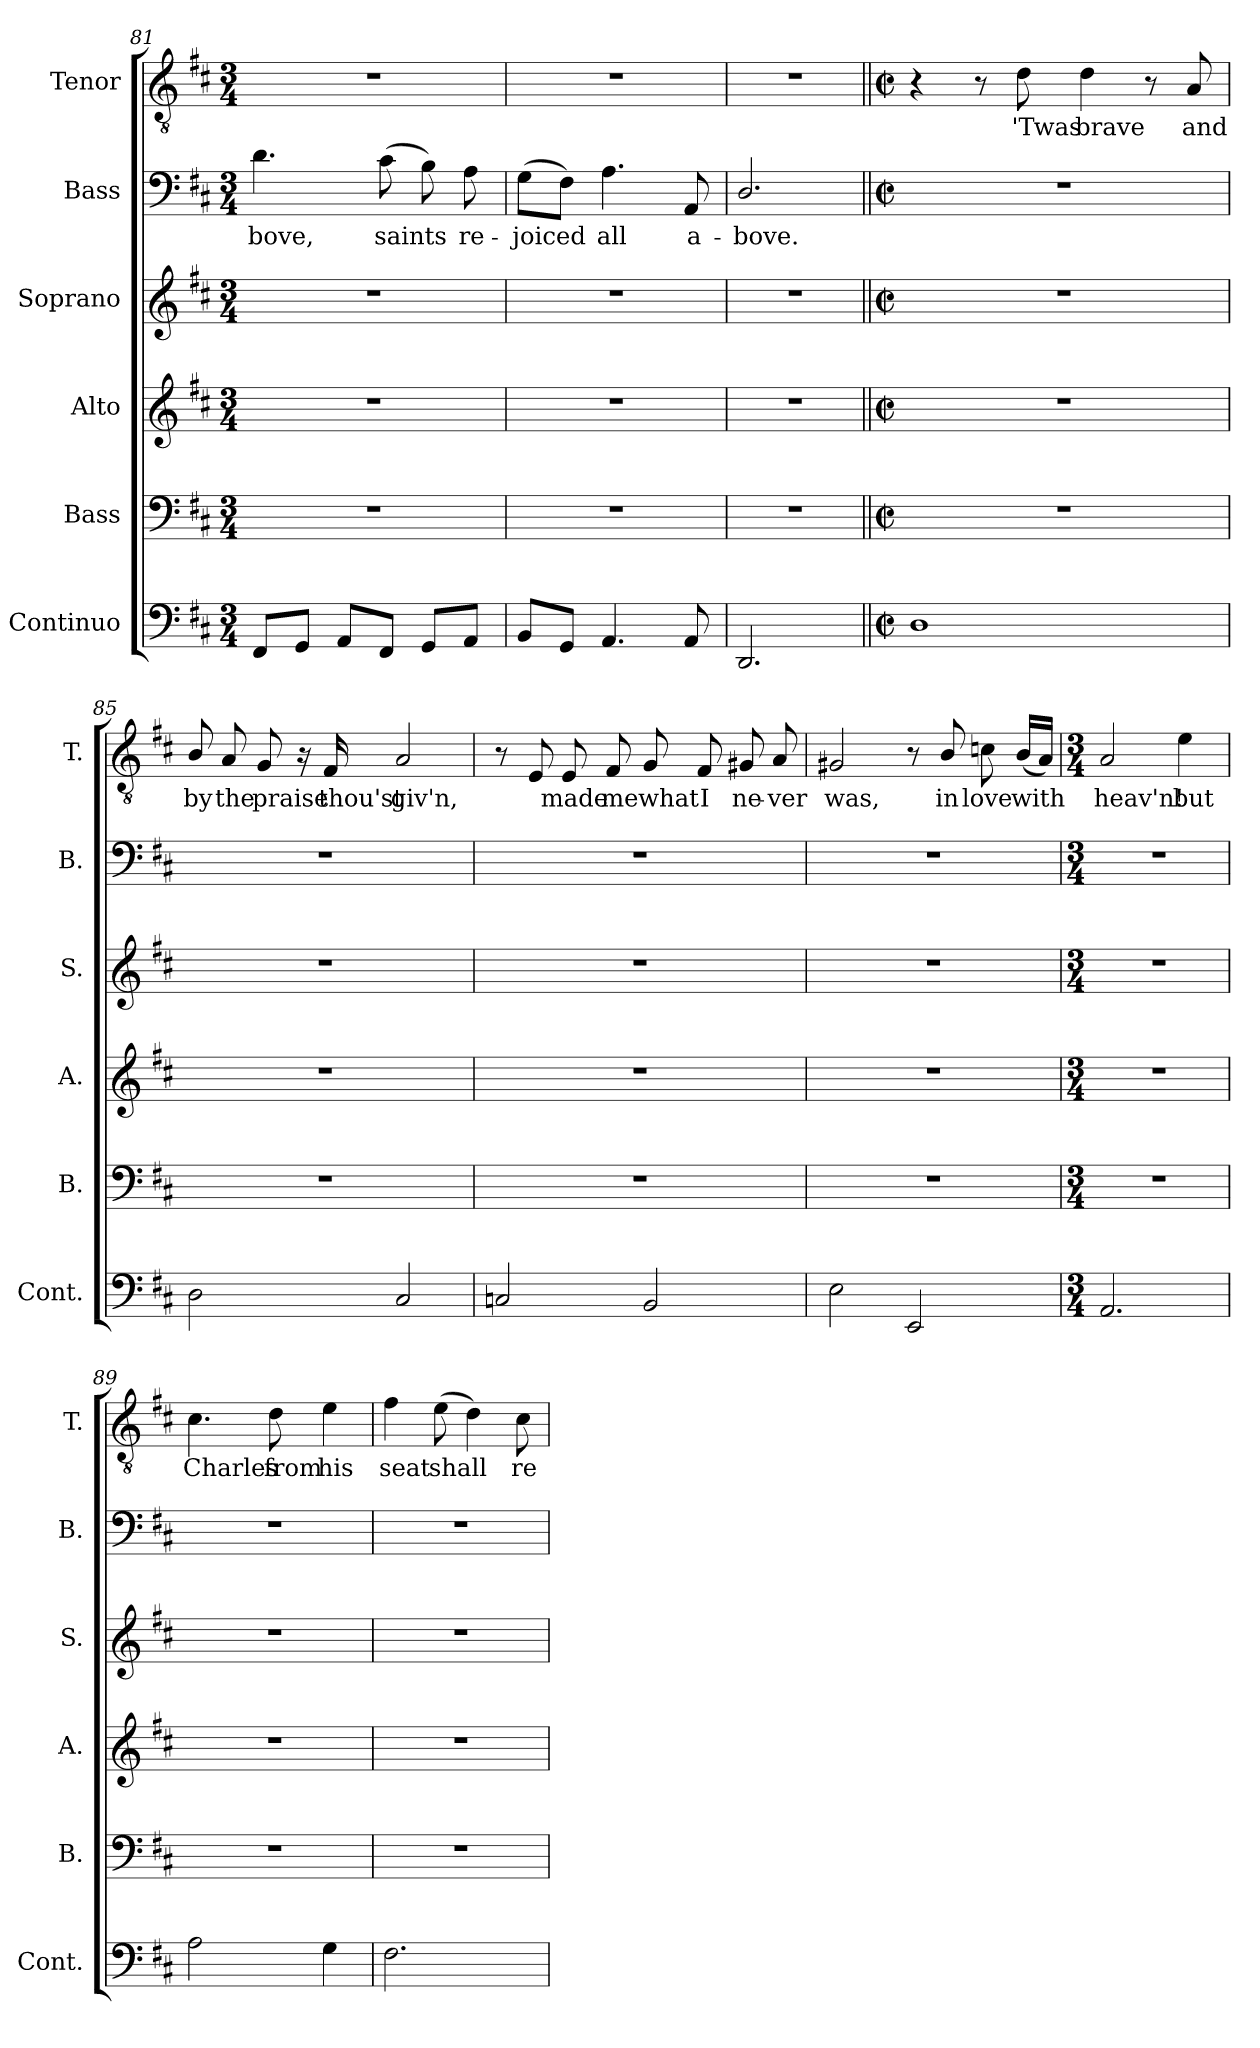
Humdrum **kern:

**kern	**kern	**kern	**kern	**kern	**text	**kern	**text
*part6	*part5	*part4	*part3	*part2	*part2	*part1	*part1
*staff6	*staff5	*staff4	*staff3	*staff2	*staff2	*staff1	*staff1
*I"Continuo	*I"Bass	*I"Alto	*I"Soprano	*I"Bass	*	*I"Tenor	*
*I'Cont.	*I'B.	*I'A.	*I'S.	*I'B.	*	*I'T.	*
*clefF4	*clefF4	*clefG2	*clefG2	*clefF4	*	*clefGv2	*
*	*	*	*	*	*	*ITrd7c12	*
*k[f#c#]	*k[f#c#]	*k[f#c#]	*k[f#c#]	*k[f#c#]	*	*k[f#c#]	*
*D:	*D:	*D:	*D:	*D:	*	*D:	*
*M3/4	*M3/4	*M3/4	*M3/4	*M3/4	*	*M3/4	*
=81	=81	=81	=81	=81	=81	=81	=81
!	!LO:N:vis=1	!LO:N:vis=1	!LO:N:vis=1	!	!	!	!
!	!	!	!	!	!LO:LY:b:color=#000000	!LO:N:vis=1	!
8FF#i/L	2.r	2.r	2.r	4.di\	-bove,	2.r	.
8GGi/J	.	.	.	.	.	.	.
8AAi/L	.	.	.	.	.	.	.
!	!	!	!	!	!LO:LY:b:color=#000000	!	!
8FF#i/J	.	.	.	(8c#i\	saints	.	.
8GGi/L	.	.	.	8Bi\)	.	.	.
!	!	!	!	!	!LO:LY:b:color=#000000	!	!
8AAi/J	.	.	.	8Ai\	re-	.	.
=82	=82	=82	=82	=82	=82	=82	=82
!	!LO:N:vis=1	!LO:N:vis=1	!LO:N:vis=1	!	!	!	!
!	!	!	!	!	!LO:LY:b:color=#000000	!LO:N:vis=1	!
8BBi/L	2.r	2.r	2.r	(8Gi\L	-joiced	2.r	.
8GGi/J	.	.	.	8F#i\J)	.	.	.
!	!	!	!	!	!LO:LY:b:color=#000000	!	!
4.AAi/	.	.	.	4.Ai\	all	.	.
!	!	!	!	!	!LO:LY:b:color=#000000	!	!
8AAi/	.	.	.	8AAi/	a-	.	.
=83	=83	=83	=83	=83	=83	=83	=83
!	!LO:N:vis=1	!LO:N:vis=1	!LO:N:vis=1	!	!	!	!
!	!	!	!	!	!LO:LY:b:color=#000000	!LO:N:vis=1	!
2.DDi/	2.r	2.r	2.r	2.Di/	-bove.	2.r	.
!!LO:LB:g=z
=84||	=84||	=84||	=84||	=84||	=84||	=84||	=84||
*M2/2	*M2/2	*M2/2	*M2/2	*M2/2	*	*M2/2	*
*met(c|)	*met(c|)	*met(c|)	*met(c|)	*met(c|)	*	*met(c|)	*
!	!	!	!	!	!	!	!LO:LY:a:color=#000000
1Di	1r	1r	1r	1r	.	4r	Noll
.	.	.	.	.	.	8r	.
!	!	!	!	!	!	!	!LO:LY:b:color=#000000
.	.	.	.	.	.	8Di\	'Twas
!	!	!	!	!	!	!	!LO:LY:b:color=#000000
.	.	.	.	.	.	4Di\	brave
.	.	.	.	.	.	8r	.
!	!	!	!	!	!	!	!LO:LY:b:color=#000000
.	.	.	.	.	.	8AAi/	and
=85	=85	=85	=85	=85	=85	=85	=85
!	!	!	!	!	!	!	!LO:LY:b:color=#000000
2Di\	1r	1r	1r	1r	.	8BBi/	by
!	!	!	!	!	!	!	!LO:LY:b:color=#000000
.	.	.	.	.	.	8AAi/	the
!	!	!	!	!	!	!	!LO:LY:b:color=#000000
.	.	.	.	.	.	8GGi/	praise
.	.	.	.	.	.	16r	.
!	!	!	!	!	!	!	!LO:LY:b:color=#000000
.	.	.	.	.	.	16FF#i/	thou'st
!	!	!	!	!	!	!	!LO:LY:b:color=#000000
2C#i/	.	.	.	.	.	2AAi/	giv'n,
=86	=86	=86	=86	=86	=86	=86	=86
!	!	!	!	!	!	!	!LO:LY:b:color=#000000
2Cni/	1r	1r	1r	1r	.	8r	thou'st
.	.	.	.	.	.	8EEi/	.
!	!	!	!	!	!	!	!LO:LY:b:color=#000000
.	.	.	.	.	.	8EEi/	made
!	!	!	!	!	!	!	!LO:LY:b:color=#000000
.	.	.	.	.	.	8FF#i/	me
!	!	!	!	!	!	!	!LO:LY:b:color=#000000
2BBi/	.	.	.	.	.	8GGi/	what
!	!	!	!	!	!	!	!LO:LY:b:color=#000000
.	.	.	.	.	.	8FF#i/	I
!	!	!	!	!	!	!	!LO:LY:b:color=#000000
.	.	.	.	.	.	8GG#Xi/	ne-
!	!	!	!	!	!	!	!LO:LY:b:color=#000000
.	.	.	.	.	.	8AAi/	-ver
=87	=87	=87	=87	=87	=87	=87	=87
!	!	!	!	!	!	!	!LO:LY:b:color=#000000
2Ei\	1r	1r	1r	1r	.	2GG#Xi/	was,
2EEi/	.	.	.	.	.	8r	.
!	!	!	!	!	!	!	!LO:LY:b:color=#000000
.	.	.	.	.	.	8BBi/	in
!	!	!	!	!	!	!	!LO:LY:b:color=#000000
.	.	.	.	.	.	8Cni\	love
!	!	!	!	!	!	!	!LO:LY:b:color=#000000
.	.	.	.	.	.	(16BBi/LL	with
.	.	.	.	.	.	16AAi/JJ)	.
=88	=88	=88	=88	=88	=88	=88	=88
*M3/4	*M3/4	*M3/4	*M3/4	*M3/4	*	*M3/4	*
!	!LO:N:vis=1	!LO:N:vis=1	!LO:N:vis=1	!LO:N:vis=1	!	!	!
!	!	!	!	!	!	!	!LO:LY:b:color=#000000
2.AAi/	2.r	2.r	2.r	2.r	.	2AAi/	heav'n!
!	!	!	!	!	!	!	!LO:LY:b:color=#000000
.	.	.	.	.	.	4Ei\	but
!!LO:LB:g=z
=89	=89	=89	=89	=89	=89	=89	=89
!	!LO:N:vis=1	!LO:N:vis=1	!LO:N:vis=1	!LO:N:vis=1	!	!	!
!	!	!	!	!	!	!	!LO:LY:b:color=#000000
2Ai\	2.r	2.r	2.r	2.r	.	4.C#i\	Charles
!	!	!	!	!	!	!	!LO:LY:b:color=#000000
.	.	.	.	.	.	8Di\	from
!	!	!	!	!	!	!	!LO:LY:b:color=#000000
4Gi\	.	.	.	.	.	4Ei\	his
=90	=90	=90	=90	=90	=90	=90	=90
!	!LO:N:vis=1	!LO:N:vis=1	!LO:N:vis=1	!LO:N:vis=1	!	!	!
!	!	!	!	!	!	!	!LO:LY:b:color=#000000
2.F#i\	2.r	2.r	2.r	2.r	.	4F#i\	seat
!	!	!	!	!	!	!	!LO:LY:b:color=#000000
.	.	.	.	.	.	(8Ei\	shall
.	.	.	.	.	.	4Di\)	.
!	!	!	!	!	!	!	!LO:LY:b:color=#000000
.	.	.	.	.	.	8C#i\	re-
=	=	=	=	=	=	=	=
*-	*-	*-	*-	*-	*-	*-	*-
